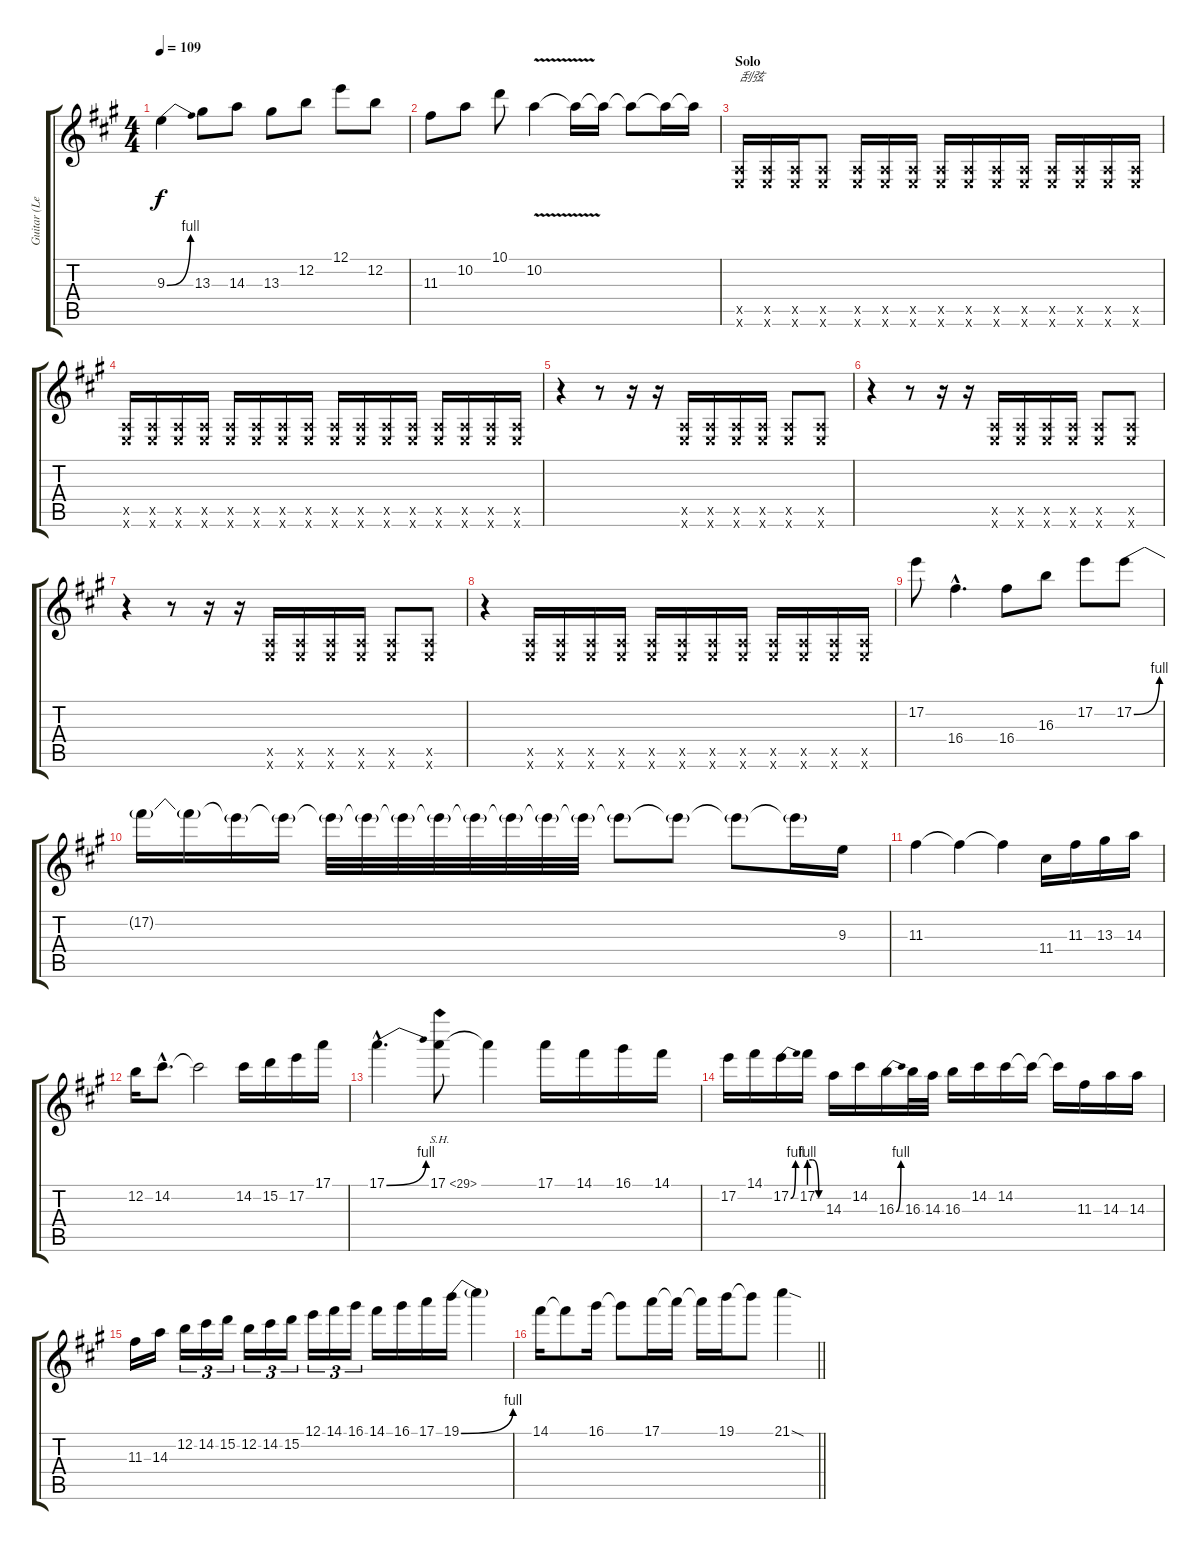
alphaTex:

\track ("Guitar (Lead)" "Guitar (Le") {instrument distortionguitar}
\staff {score tabs}
\tuning (E4 B3 G3 D3 A2 E2) {hide}
\ts (4 4)
\tempo 109
\clef g2
\ks f#minor
9.3{be (bend 0 0 60 4)}.4{dy f} 13.3.8 14.3.8 13.3.8 12.2.8 12.1.8 12.2.8 |
11.3.8 10.2.8 10.1.8 10.2{v}.4 10.2{t}.16 10.2{t}.16 10.2{t}.8 10.2{t}.16 10.2{t}.16 |
\section ("" "Solo")
(0.5{x} 0.6{x}).16{txt "刮弦"} (0.5{x} 0.6{x}).16 (0.5{x} 0.6{x}).16 (0.5{x} 0.6{x}).8 (0.5{x} 0.6{x}).16 (0.5{x} 0.6{x}).16 (0.5{x} 0.6{x}).16 (0.5{x} 0.6{x}).16 (0.5{x} 0.6{x}).16 (0.5{x} 0.6{x}).16 (0.5{x} 0.6{x}).16 (0.5{x} 0.6{x}).16 (0.5{x} 0.6{x}).16 (0.5{x} 0.6{x}).16 (0.5{x} 0.6{x}).16 |
(0.5{x} 0.6{x}).16 (0.5{x} 0.6{x}).16 (0.5{x} 0.6{x}).16 (0.5{x} 0.6{x}).16 (0.5{x} 0.6{x}).16 (0.5{x} 0.6{x}).16 (0.5{x} 0.6{x}).16 (0.5{x} 0.6{x}).16 (0.5{x} 0.6{x}).16 (0.5{x} 0.6{x}).16 (0.5{x} 0.6{x}).16 (0.5{x} 0.6{x}).16 (0.5{x} 0.6{x}).16 (0.5{x} 0.6{x}).16 (0.5{x} 0.6{x}).16 (0.5{x} 0.6{x}).16 |
r.4 r.8 r.16 r.16 (0.5{x} 0.6{x}).16 (0.5{x} 0.6{x}).16 (0.5{x} 0.6{x}).16 (0.5{x} 0.6{x}).16 (0.5{x} 0.6{x}).8 (0.5{x} 0.6{x}).8 |
r.4 r.8 r.16 r.16 (0.5{x} 0.6{x}).16 (0.5{x} 0.6{x}).16 (0.5{x} 0.6{x}).16 (0.5{x} 0.6{x}).16 (0.5{x} 0.6{x}).8 (0.5{x} 0.6{x}).8 |
r.4 r.8 r.16 r.16 (0.5{x} 0.6{x}).16 (0.5{x} 0.6{x}).16 (0.5{x} 0.6{x}).16 (0.5{x} 0.6{x}).16 (0.5{x} 0.6{x}).8 (0.5{x} 0.6{x}).8 |
r.4 (0.5{x} 0.6{x}).16 (0.5{x} 0.6{x}).16 (0.5{x} 0.6{x}).16 (0.5{x} 0.6{x}).16 (0.5{x} 0.6{x}).16 (0.5{x} 0.6{x}).16 (0.5{x} 0.6{x}).16 (0.5{x} 0.6{x}).16 (0.5{x} 0.6{x}).16 (0.5{x} 0.6{x}).16 (0.5{x} 0.6{x}).16 (0.5{x} 0.6{x}).16 |
17.2.8{volume 13} 16.4{hac}.4{d} 16.4.8 16.3.8 17.2.8 17.2{be (bend 0 0 60 4)}.8 |
17.2{t}.16 17.2{t}.16 17.2{t}.16 17.2{t}.16 17.2{t}.32 17.2{t}.32 17.2{t}.32 17.2{t}.32 17.2{t}.32 17.2{t}.32 17.2{t}.32 17.2{t}.32 17.2{t}.8 17.2{t}.8 17.2{t}.8 17.2{t}.16 9.3.16 |
11.3.4 11.3{t}.4 11.3{t}.4 11.4.16 11.3.16 13.3.16 14.3.16 |
12.2.16 14.2{hac}.8{d} 14.2{t}.2 14.2.16 15.2.16 17.2.16 17.1.16 |
17.1{be (bend 0 0 60 4) hac}.4{d} 17.1{sh 12}.8 17.1{t}.4 17.1.16 14.1.16 16.1.16 14.1.16 |
17.2.16 14.1.16 17.2{be (bend 0 0 60 4)}.16 17.2{be (custom 0 4 15 4 45 0 60 0)}.16 14.3.16 14.2.16 16.3{be (bend 0 0 60 4)}.16 16.3.32 14.3.32 16.3.16 14.2.16 14.2.16 14.2{t}.16 14.2{t}.16 11.3.16 14.3.16 14.3.16 |
11.3.16 14.3.16 12.2.16{tu (3 2)} 14.2.16{tu (3 2)} 15.2.16{tu (3 2)} 12.2.16{tu (3 2)} 14.2.16{tu (3 2)} 15.2.16{tu (3 2)} 12.1.16{tu (3 2)} 14.1.16{tu (3 2)} 16.1.16{tu (3 2)} 14.1.16 16.1.16 17.1.16 19.1{be (bend 0 0 60 4)}.16 19.1{t}.4 |
\barLineRight lightlight
14.1.16 14.1{t}.8 16.1.16 16.1{t}.8 17.1.16 17.1{t}.16 17.1{t}.16 19.1.16 19.1{t}.8 21.1{sod}.4
